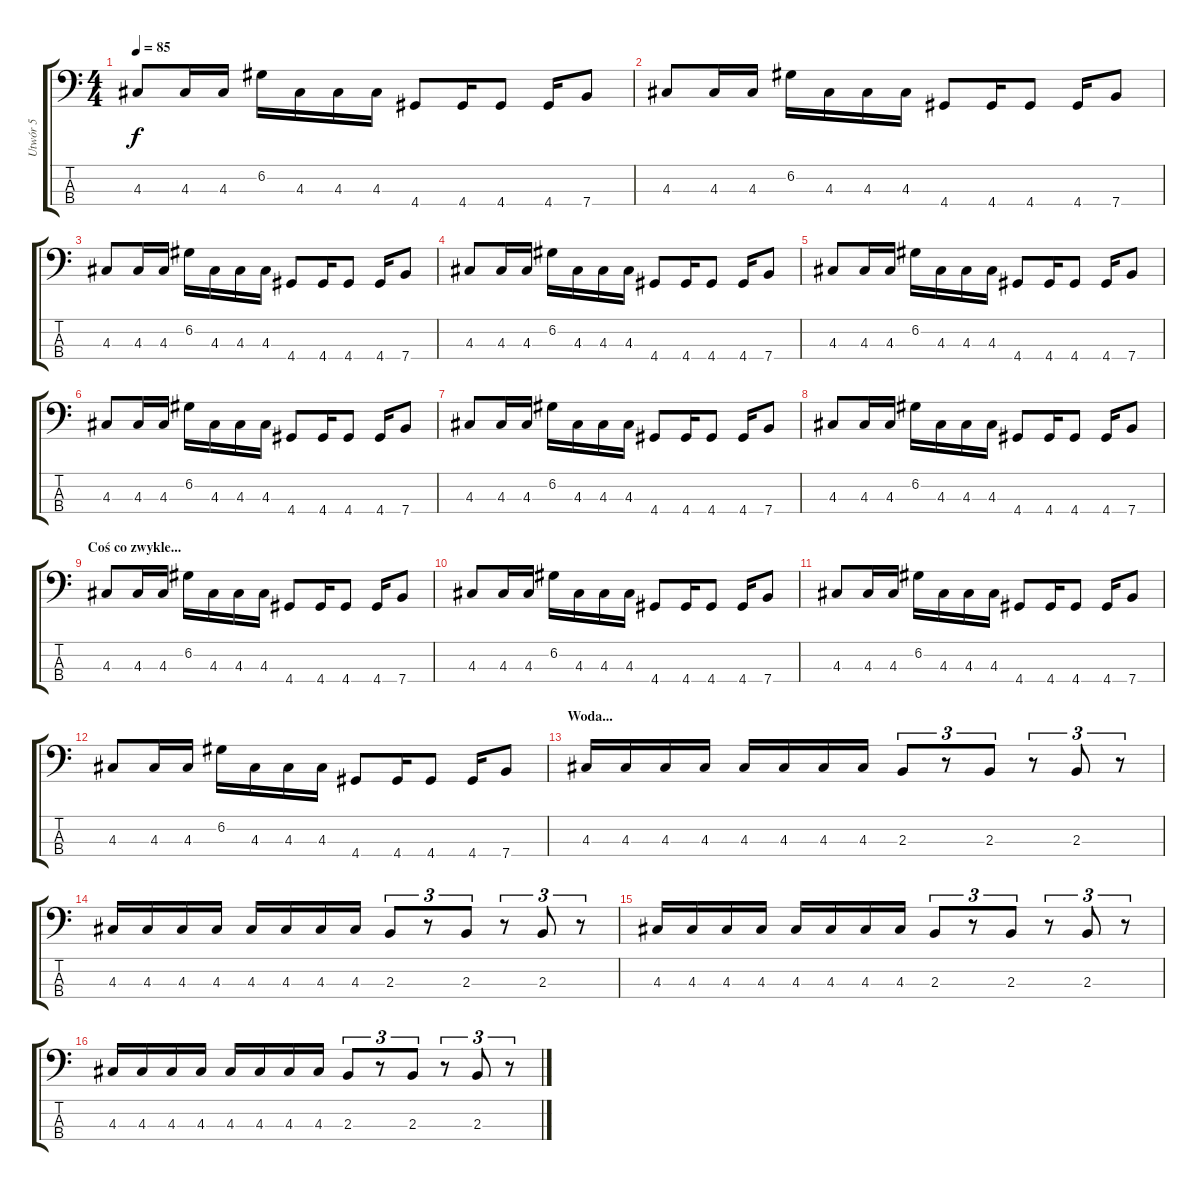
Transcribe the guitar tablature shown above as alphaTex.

\track ("Utwór 5" "Utwór 5") {instrument electricbasspick}
\staff {score tabs}
\tuning (G2 D2 A1 E1) {hide}
\ts (4 4)
\tempo 85
\clef f4
\ks c
4.3.8{dy f instrument electricbasspick} 4.3.16 4.3.16 6.2.16 4.3.16 4.3.16 4.3.16 4.4.8 4.4.16 4.4.8 4.4.16 7.4.8 |
4.3.8 4.3.16 4.3.16 6.2.16 4.3.16 4.3.16 4.3.16 4.4.8 4.4.16 4.4.8 4.4.16 7.4.8 |
4.3.8 4.3.16 4.3.16 6.2.16 4.3.16 4.3.16 4.3.16 4.4.8 4.4.16 4.4.8 4.4.16 7.4.8 |
4.3.8 4.3.16 4.3.16 6.2.16 4.3.16 4.3.16 4.3.16 4.4.8 4.4.16 4.4.8 4.4.16 7.4.8 |
4.3.8 4.3.16 4.3.16 6.2.16 4.3.16 4.3.16 4.3.16 4.4.8 4.4.16 4.4.8 4.4.16 7.4.8 |
4.3.8 4.3.16 4.3.16 6.2.16 4.3.16 4.3.16 4.3.16 4.4.8 4.4.16 4.4.8 4.4.16 7.4.8 |
4.3.8 4.3.16 4.3.16 6.2.16 4.3.16 4.3.16 4.3.16 4.4.8 4.4.16 4.4.8 4.4.16 7.4.8 |
4.3.8 4.3.16 4.3.16 6.2.16 4.3.16 4.3.16 4.3.16 4.4.8 4.4.16 4.4.8 4.4.16 7.4.8 |
\section ("" "Coś co zwykle...")
4.3.8 4.3.16 4.3.16 6.2.16 4.3.16 4.3.16 4.3.16 4.4.8 4.4.16 4.4.8 4.4.16 7.4.8 |
4.3.8 4.3.16 4.3.16 6.2.16 4.3.16 4.3.16 4.3.16 4.4.8 4.4.16 4.4.8 4.4.16 7.4.8 |
4.3.8 4.3.16 4.3.16 6.2.16 4.3.16 4.3.16 4.3.16 4.4.8 4.4.16 4.4.8 4.4.16 7.4.8 |
4.3.8 4.3.16 4.3.16 6.2.16 4.3.16 4.3.16 4.3.16 4.4.8 4.4.16 4.4.8 4.4.16 7.4.8 |
\section ("" "Woda...")
4.3.16 4.3.16 4.3.16 4.3.16 4.3.16 4.3.16 4.3.16 4.3.16 2.3.8{tu (3 2)} r.8{tu (3 2)} 2.3.8{tu (3 2)} r.8{tu (3 2)} 2.3.8{tu (3 2)} r.8{tu (3 2)} |
4.3.16 4.3.16 4.3.16 4.3.16 4.3.16 4.3.16 4.3.16 4.3.16 2.3.8{tu (3 2)} r.8{tu (3 2)} 2.3.8{tu (3 2)} r.8{tu (3 2)} 2.3.8{tu (3 2)} r.8{tu (3 2)} |
4.3.16 4.3.16 4.3.16 4.3.16 4.3.16 4.3.16 4.3.16 4.3.16 2.3.8{tu (3 2)} r.8{tu (3 2)} 2.3.8{tu (3 2)} r.8{tu (3 2)} 2.3.8{tu (3 2)} r.8{tu (3 2)} |
4.3.16 4.3.16 4.3.16 4.3.16 4.3.16 4.3.16 4.3.16 4.3.16 2.3.8{tu (3 2)} r.8{tu (3 2)} 2.3.8{tu (3 2)} r.8{tu (3 2)} 2.3.8{tu (3 2)} r.8{tu (3 2)}
